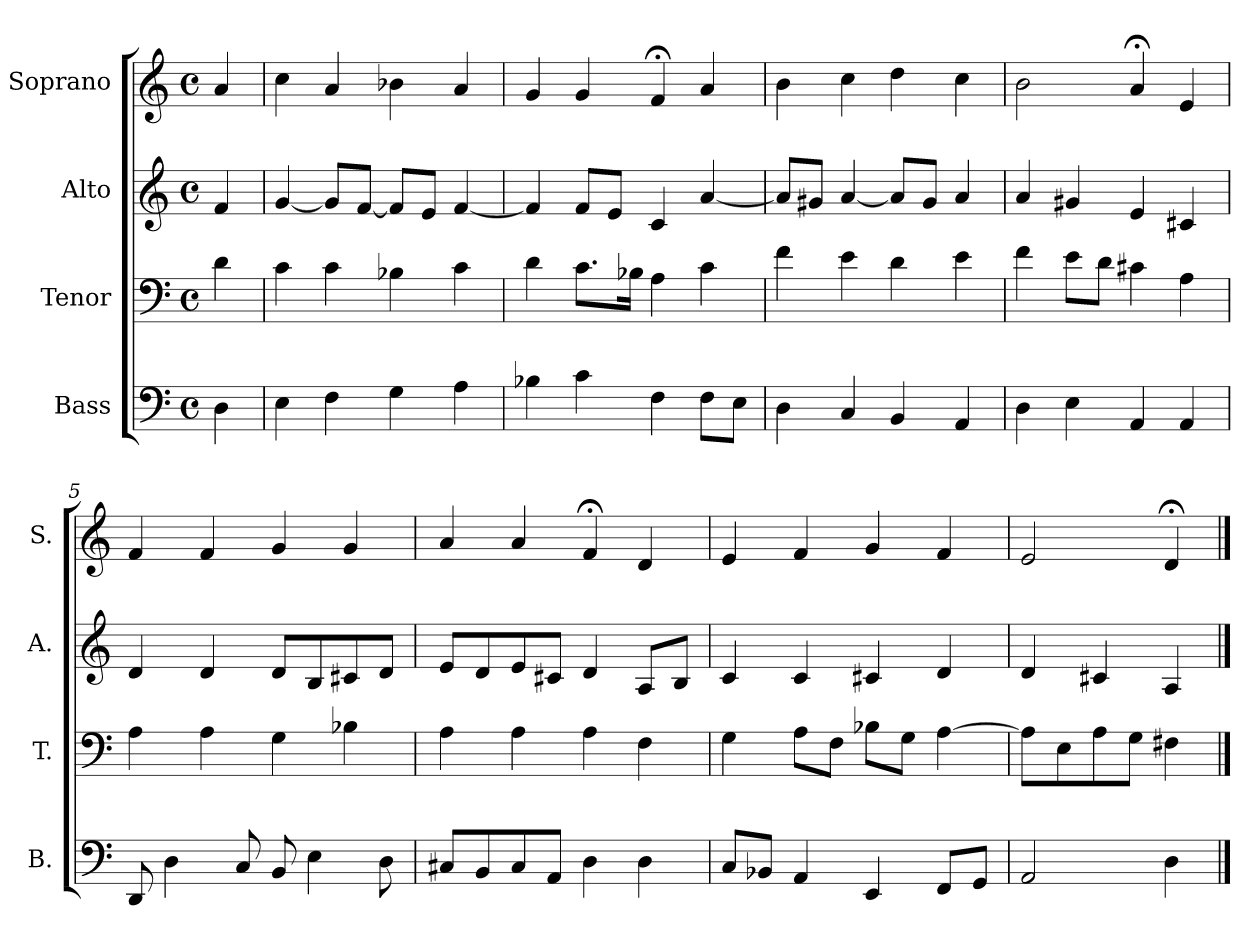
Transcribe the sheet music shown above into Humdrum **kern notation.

**kern	**kern	**kern	**kern
*part4	*part3	*part2	*part1
*staff4	*staff3	*staff2	*staff1
*I"Bass	*I"Tenor	*I"Alto	*I"Soprano
*I'B.	*I'T.	*I'A.	*I'S.
*clefF4	*clefF4	*clefG2	*clefG2
*k[]	*k[]	*k[]	*k[]
*a:	*a:	*a:	*a:
*M4/4	*M4/4	*M4/4	*M4/4
*met(c)	*met(c)	*met(c)	*met(c)
=	=	=	=
4D\	4d\	4f/	4a/
=1	=1	=1	=1
4E\	4c\	[4g/	4cc\
4F\	4c\	8g/L]	4a/
.	.	[8f/J	.
4G\	4B-X\	8f/L]	4b-X\
.	.	8e/J	.
4A\	4c\	[4f/	4a/
=2	=2	=2	=2
4B-X\	4d\	4f/]	4g/
4c\	8.c\L	8f/L	4g/
.	.	8e/J	.
.	16B-X\Jk	.	.
4F\	4A\	4c/	4f;</
8F\L	4c\	[4a/	4a/
8E\J	.	.	.
=3	=3	=3	=3
4D\	4f\	8a/L]	4b\
.	.	8g#X/J	.
4C/	4e\	[4a/	4cc\
4BB/	4d\	8a/L]	4dd\
.	.	8g#/J	.
4AA/	4e\	4a/	4cc\
=4	=4	=4	=4
4D\	4f\	4a/	2b\
4E\	8e\L	4g#X/	.
.	8d\J	.	.
4AA/	4c#X\	4e/	4a;</
4AA/	4A\	4c#X/	4e/
!!LO:LB:g=z
=5	=5	=5	=5
8DD/	4A\	4d/	4f/
4D\	.	.	.
.	4A\	4d/	4f/
8C/	.	.	.
8BB/	4G\	8d/L	4g/
4E\	.	8B/	.
.	4B-X\	8c#X/	4g/
8D\	.	8d/J	.
=6	=6	=6	=6
8C#X/L	4A\	8e/L	4a/
8BB/	.	8d/	.
8C#/	4A\	8e/	4a/
8AA/J	.	8c#X/J	.
4D\	4A\	4d/	4f;</
4D\	4F\	8A/L	4d/
.	.	8B/J	.
=7	=7	=7	=7
8C/L	4G\	4c/	4e/
8BB-X/J	.	.	.
4AA/	8A\L	4c/	4f/
.	8F\J	.	.
4EE/	8B-X\L	4c#X/	4g/
.	8G\J	.	.
8FF/L	[4A\	4d/	4f/
8GG/J	.	.	.
=8	=8	=8	=8
2AA/	8A\L]	4d/	2e/
.	8E\	.	.
.	8A\	4c#X/	.
.	8G\J	.	.
4D\	4F#X\	4A/	4d;</
==	==	==	==
*-	*-	*-	*-
